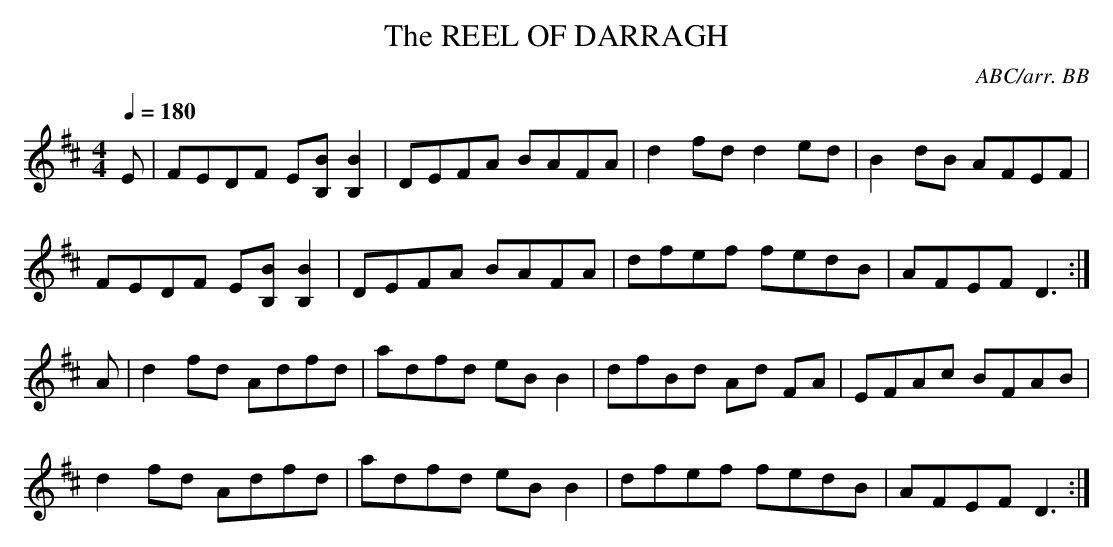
X:1
T:REEL OF DARRAGH, The
C:ABC/arr. BB
L:1/8
Q:1/4=180
M:4/4
K:D
E|FEDF E[B,B][B,2B2]|DEFA BAFA|d2 fd d2ed|B2dB AFEF|
FEDF E[B,B][B,2B2]|DEFA BAFA|dfef fedB|AFEF D3:|
A|d2 fd Adfd|adfd eB B2|dfBd Ad FA|EFAc BFAB|
d2fd Adfd|adfd eB B2|dfef fedB|AFEF D3 :|
